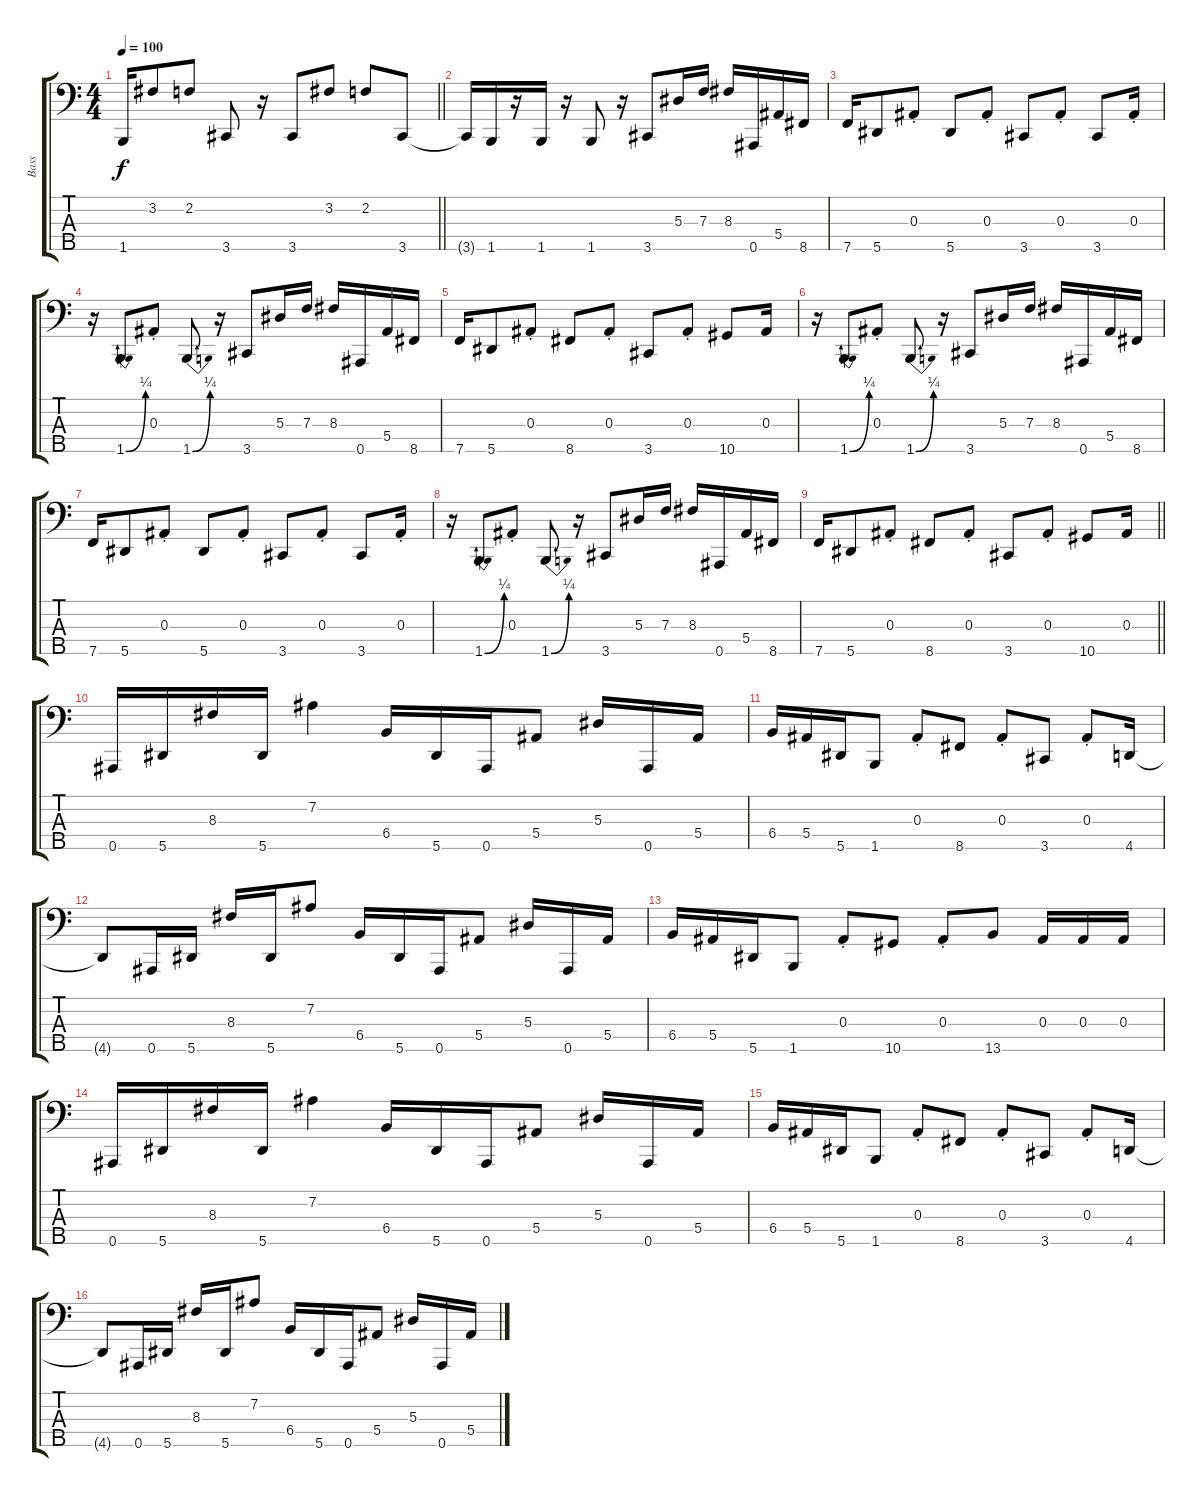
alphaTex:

\track ("Bass" "Bass") {instrument electricbasspick}
\staff {score tabs}
\tuning (F2 Eb2 Bb1 F1 Bb0) {hide}
\ts (4 4)
\tempo 100
\clef f4
\barLineRight lightlight
\ks c
1.5{t}.16{dy f} 3.2.8 2.2.8 3.5.8 r.16 3.5.8 3.2.8 2.2.8 3.5.8 |
\section ("" "")
3.5{t}.16 1.5.16 r.16 1.5.16 r.16 1.5.8 r.16 3.5.8 5.3.16 7.3.16 8.3.16 0.5.16 5.4.16 8.5.16 |
7.5.16 5.5.8 0.3{st}.8 5.5.8 0.3{st}.8 3.5.8 0.3{st}.8 3.5.8 0.3{st}.16 |
r.16 1.5{be (bend 0 0 60 1)}.8 0.3{st}.8 1.5{be (bend 0 0 60 1)}.8 r.16 3.5.8 5.3.16 7.3.16 8.3.16 0.5.16 5.4.16 8.5.16 |
7.5.16 5.5.8 0.3{st}.8 8.5.8 0.3{st}.8 3.5.8 0.3{st}.8 10.5.8 0.3.16 |
r.16 1.5{be (bend 0 0 60 1)}.8 0.3{st}.8 1.5{be (bend 0 0 60 1)}.8 r.16 3.5.8 5.3.16 7.3.16 8.3.16 0.5.16 5.4.16 8.5.16 |
7.5.16 5.5.8 0.3{st}.8 5.5.8 0.3{st}.8 3.5.8 0.3{st}.8 3.5.8 0.3{st}.16 |
r.16 1.5{be (bend 0 0 60 1)}.8 0.3{st}.8 1.5{be (bend 0 0 60 1)}.8 r.16 3.5.8 5.3.16 7.3.16 8.3.16 0.5.16 5.4.16 8.5.16 |
\barLineRight lightlight
7.5.16 5.5.8 0.3{st}.8 8.5.8 0.3{st}.8 3.5.8 0.3{st}.8 10.5.8 0.3.16 |
\section ("" "")
0.5.16 5.5.16 8.3.16 5.5.16 7.2.4 6.4.16 5.5.16 0.5.16 5.4.8 5.3.16 0.5.16 5.4.16 |
6.4.16 5.4.16 5.5.16 1.5.8 0.3{st}.8 8.5.8 0.3{st}.8 3.5.8 0.3{st}.8 4.5.16 |
4.5{t}.8 0.5.16 5.5.16 8.3.16 5.5.16 7.2.8 6.4.16 5.5.16 0.5.16 5.4.8 5.3.16 0.5.16 5.4.16 |
6.4.16 5.4.16 5.5.16 1.5.8 0.3{st}.8 10.5.8 0.3{st}.8 13.5.8 0.3.16 0.3.16 0.3.16 |
0.5.16 5.5.16 8.3.16 5.5.16 7.2.4 6.4.16 5.5.16 0.5.16 5.4.8 5.3.16 0.5.16 5.4.16 |
6.4.16 5.4.16 5.5.16 1.5.8 0.3{st}.8 8.5.8 0.3{st}.8 3.5.8 0.3{st}.8 4.5.16 |
4.5{t}.8 0.5.16 5.5.16 8.3.16 5.5.16 7.2.8 6.4.16 5.5.16 0.5.16 5.4.8 5.3.16 0.5.16 5.4.16
